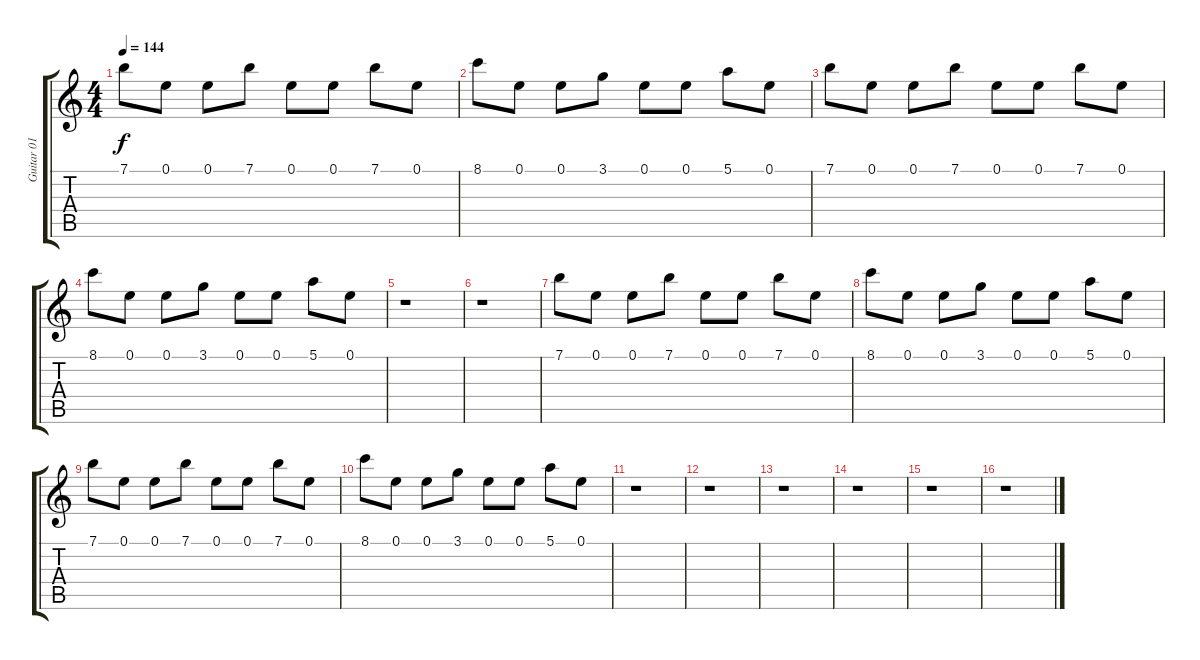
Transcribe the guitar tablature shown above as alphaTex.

\track ("Guitar 01" "Guitar 01") {instrument distortionguitar}
\staff {score tabs}
\tuning (E4 B3 G3 D3 A2 E2) {hide}
\ts (4 4)
\tempo 144
\clef g2
\ks c
7.1.8{dy f instrument distortionguitar} 0.1.8 0.1.8 7.1.8 0.1.8 0.1.8 7.1.8 0.1.8 |
8.1.8 0.1.8 0.1.8 3.1.8 0.1.8 0.1.8 5.1.8 0.1.8 |
7.1.8 0.1.8 0.1.8 7.1.8 0.1.8 0.1.8 7.1.8 0.1.8 |
8.1.8 0.1.8 0.1.8 3.1.8 0.1.8 0.1.8 5.1.8 0.1.8 |
r.1 |
r.1 |
7.1.8 0.1.8 0.1.8 7.1.8 0.1.8 0.1.8 7.1.8 0.1.8 |
8.1.8 0.1.8 0.1.8 3.1.8 0.1.8 0.1.8 5.1.8 0.1.8 |
7.1.8 0.1.8 0.1.8 7.1.8 0.1.8 0.1.8 7.1.8 0.1.8 |
8.1.8 0.1.8 0.1.8 3.1.8 0.1.8 0.1.8 5.1.8 0.1.8 |
r.1 |
r.1 |
r.1 |
r.1 |
r.1 |
r.1
